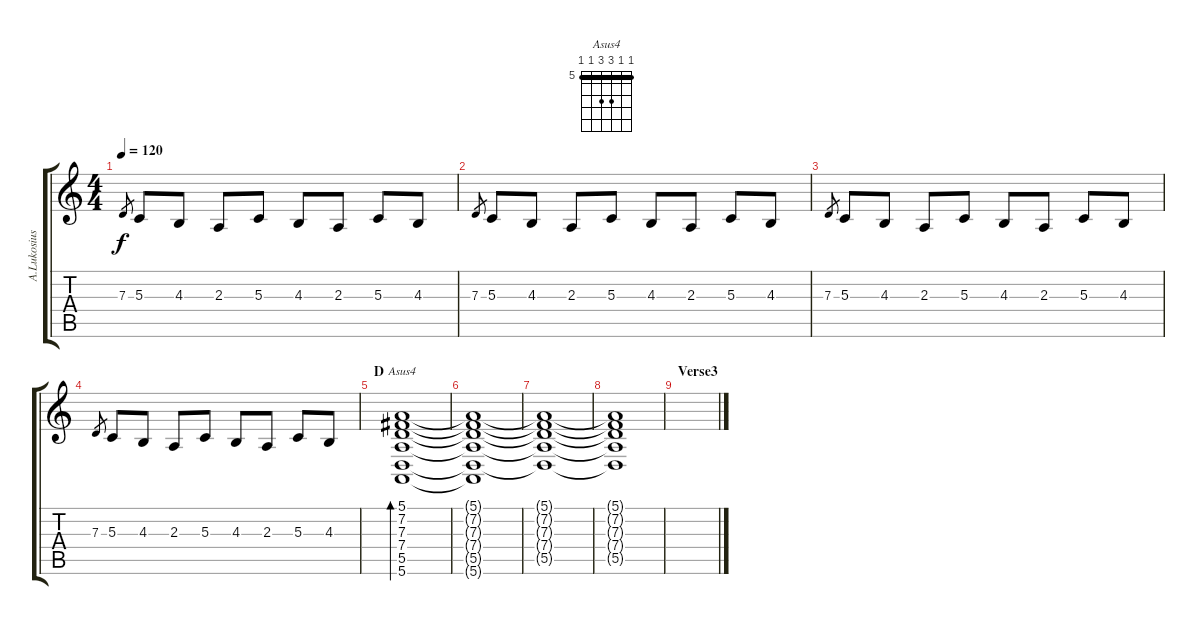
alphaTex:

\track ("A.Lukosius O}" "A.Lukosius") {instrument fx7echoes}
\staff {score tabs}
\tuning (E4 B3 G3 D3 A2 E2) {hide}
\chord ("Asus4" 5 5 7 7 5 5) {firstfret 5 barre 5}
\ts (4 4)
\tempo 120
\clef g2
\ks c
7.3.8{gr dy f} 5.3.8{volume 12 balance 8 instrument stringensemble1} 4.3.8 2.3.8 5.3.8 4.3.8 2.3.8 5.3.8 4.3.8 |
7.3.8{gr} 5.3.8{volume 12 balance 8 instrument stringensemble1} 4.3.8 2.3.8 5.3.8 4.3.8 2.3.8 5.3.8 4.3.8 |
7.3.8{gr} 5.3.8{volume 12 balance 8 instrument stringensemble1} 4.3.8 2.3.8 5.3.8 4.3.8 2.3.8 5.3.8 4.3.8 |
7.3.8{gr} 5.3.8{volume 12 balance 8 instrument stringensemble1} 4.3.8 2.3.8 5.3.8 4.3.8 2.3.8 5.3.8 4.3.8 |
\section ("" "D")
(5.1 7.2 7.3 7.4 5.5 5.6).1{bd 240 ch "Asus4" instrument acousticguitarnylon} |
(5.1{t} 7.2{t} 7.3{t} 7.4{t} 5.5{t} 5.6{t}).1 |
(5.1{t} 7.2{t} 7.3{t} 7.4{t} 5.5{t}).1 |
(5.1{t} 7.2{t} 7.3{t} 7.4{t} 5.5{t}).1 |
\section ("" "Verse3")
